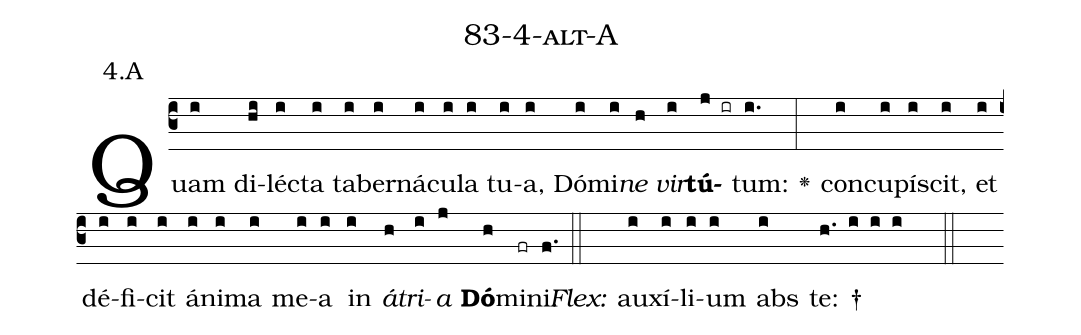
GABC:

name: 83-4-alt-A;
annotation: 4.A;
%%
(c3)Quam(i) di(hi)léc(i)ta(i) ta(i)ber(i)ná(i)cu(i)la(i) tu(i)a,(i) Dó(i)mi(i)<i>ne</i>(h) <i>vir</i>(i)<b>tú</b>(j ir)tum:(i.) <v>\greheightstar</v>(:) con(i)cu(i)pí(i)scit,(i) et(i) dé(i)fi(i)cit(i) á(i)ni(i)ma(i) me(i)a(i) in(i) <i>á</i>(h)<i>tri</i>(i)<i>a</i>(j) <b>Dó</b>(h)mi(fr)ni.(f.) (::)
<i>Flex:</i>()  au(i)xí(i)li(i)um(i) abs(i) te: †(h. i i i  ::)

%E(i) u(h) o(i) u(j) a(h) e.(f.) (::)
